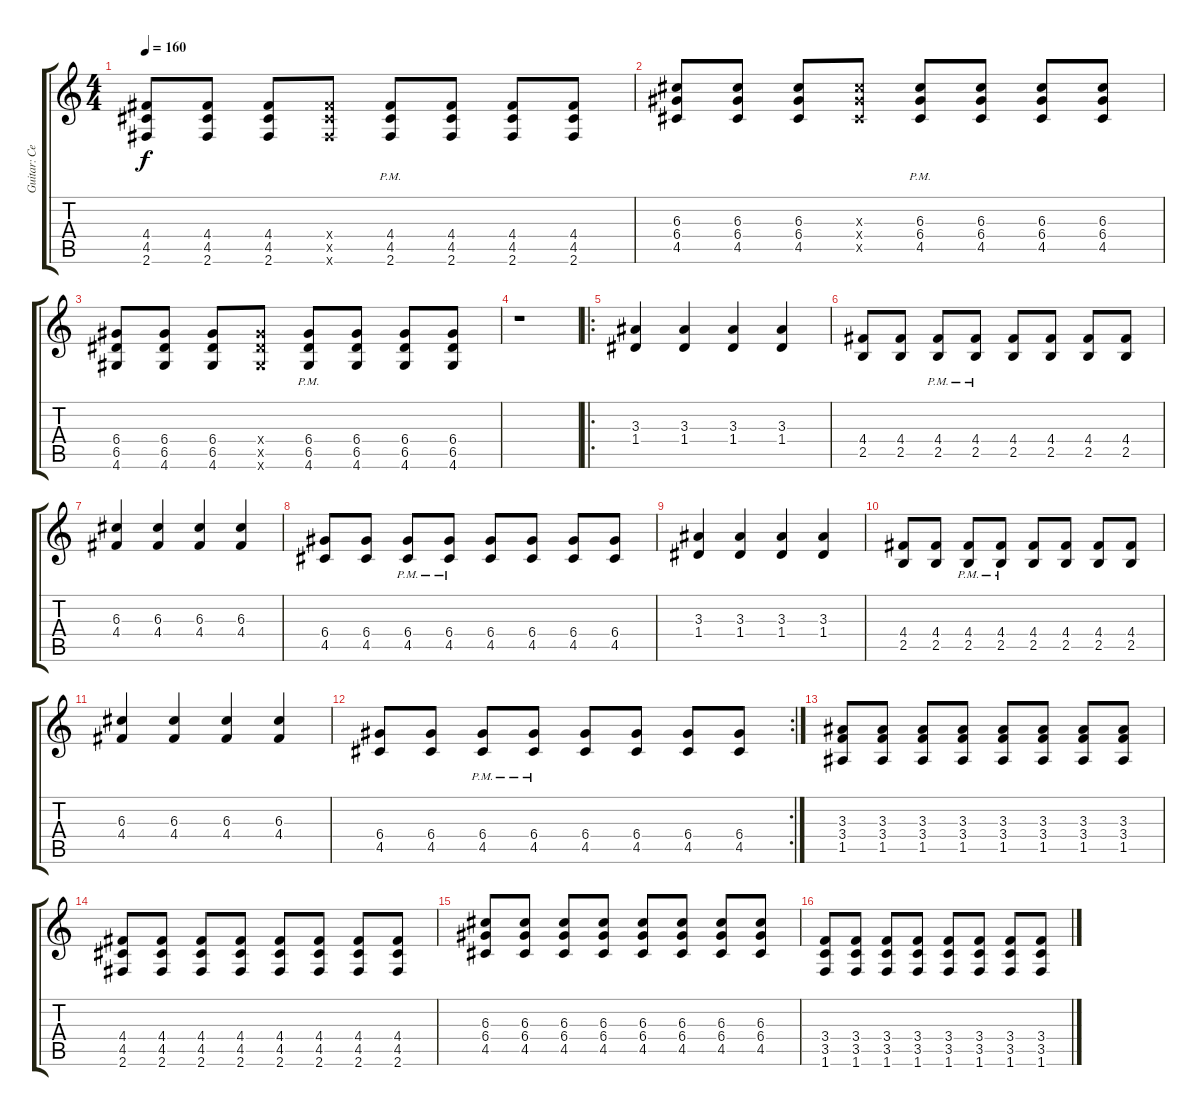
\track ("Guitar: Серёга" "Guitar: Се") {instrument distortionguitar}
\staff {score tabs}
\tuning (E4 B3 G3 D3 A2 E2) {hide}
\ts (4 4)
\tempo 160
\clef g2
\ks c
(4.4 4.5 2.6).8{dy f} (4.4 4.5 2.6).8 (4.4 4.5 2.6).8 (4.4{x} 4.5{x} 2.6{x}).8 (4.4{pm} 4.5{pm} 2.6{pm}).8 (4.4 4.5 2.6).8 (4.4 4.5 2.6).8 (4.4 4.5 2.6).8 |
(6.3 6.4 4.5).8 (6.3 6.4 4.5).8 (6.3 6.4 4.5).8 (6.3{x} 6.4{x} 4.5{x}).8 (6.3{pm} 6.4{pm} 4.5{pm}).8 (6.3 6.4 4.5).8 (6.3 6.4 4.5).8 (6.3 6.4 4.5).8 |
(6.4 6.5 4.6).8 (6.4 6.5 4.6).8 (6.4 6.5 4.6).8 (6.4{x} 6.5{x} 4.6{x}).8 (6.4{pm} 6.5{pm} 4.6{pm}).8 (6.4 6.5 4.6).8 (6.4 6.5 4.6).8 (6.4 6.5 4.6).8 |
r.1 |
\ro
(3.3 1.4).4 (3.3 1.4).4 (3.3 1.4).4 (3.3 1.4).4 |
(4.4 2.5).8 (4.4 2.5).8 (4.4{pm} 2.5{pm}).8 (4.4{pm} 2.5{pm}).8 (4.4 2.5).8 (4.4 2.5).8 (4.4 2.5).8 (4.4 2.5).8 |
(6.3 4.4).4 (6.3 4.4).4 (6.3 4.4).4 (6.3 4.4).4 |
(6.4 4.5).8 (6.4 4.5).8 (6.4{pm} 4.5{pm}).8 (6.4{pm} 4.5{pm}).8 (6.4 4.5).8 (6.4 4.5).8 (6.4 4.5).8 (6.4 4.5).8 |
(3.3 1.4).4 (3.3 1.4).4 (3.3 1.4).4 (3.3 1.4).4 |
(4.4 2.5).8 (4.4 2.5).8 (4.4{pm} 2.5{pm}).8 (4.4{pm} 2.5{pm}).8 (4.4 2.5).8 (4.4 2.5).8 (4.4 2.5).8 (4.4 2.5).8 |
(6.3 4.4).4 (6.3 4.4).4 (6.3 4.4).4 (6.3 4.4).4 |
\rc 2
(6.4 4.5).8 (6.4 4.5).8 (6.4{pm} 4.5{pm}).8 (6.4{pm} 4.5{pm}).8 (6.4 4.5).8 (6.4 4.5).8 (6.4 4.5).8 (6.4 4.5).8 |
(3.3 3.4 1.5).8{volume 12} (3.3 3.4 1.5).8 (3.3 3.4 1.5).8 (3.3 3.4 1.5).8 (3.3 3.4 1.5).8 (3.3 3.4 1.5).8 (3.3 3.4 1.5).8 (3.3 3.4 1.5).8 |
(4.4 4.5 2.6).8 (4.4 4.5 2.6).8 (4.4 4.5 2.6).8 (4.4 4.5 2.6).8 (4.4 4.5 2.6).8 (4.4 4.5 2.6).8 (4.4 4.5 2.6).8 (4.4 4.5 2.6).8 |
(6.3 6.4 4.5).8 (6.3 6.4 4.5).8 (6.3 6.4 4.5).8 (6.3 6.4 4.5).8 (6.3 6.4 4.5).8 (6.3 6.4 4.5).8 (6.3 6.4 4.5).8 (6.3 6.4 4.5).8 |
(3.4 3.5 1.6).8 (3.4 3.5 1.6).8 (3.4 3.5 1.6).8 (3.4 3.5 1.6).8 (3.4 3.5 1.6).8 (3.4 3.5 1.6).8 (3.4 3.5 1.6).8 (3.4 3.5 1.6).8
